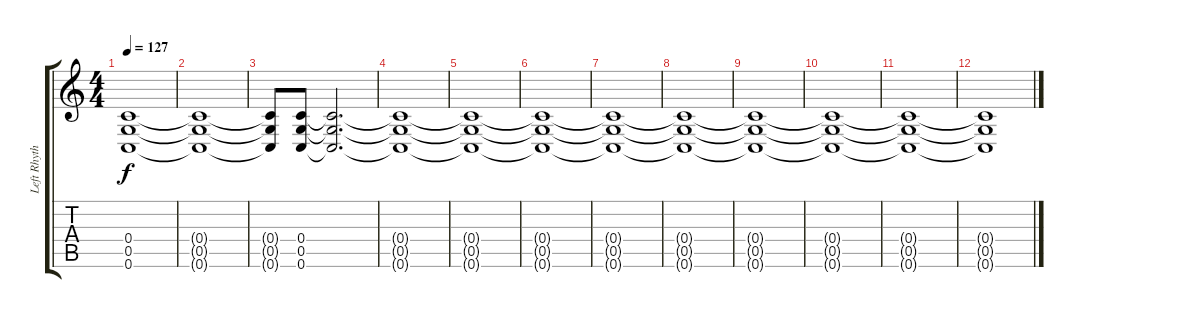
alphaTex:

\track ("Left Rhythm" "Left Rhyth") {instrument distortionguitar}
\staff {score tabs}
\tuning (D4 A3 F3 C3 G2 C2) {hide}
\ts (4 4)
\tempo 127
\clef g2
\ks c
(0.4 0.5 0.6).1{dy f} |
(0.4{t} 0.5{t} 0.6{t}).1 |
(0.4{t} 0.5{t} 0.6{t}).8 (0.4 0.5 0.6).8 (0.4{t} 0.5{t} 0.6{t}).2{d} |
(0.4{t} 0.5{t} 0.6{t}).1 |
(0.4{t} 0.5{t} 0.6{t}).1{volume 8} |
(0.4{t} 0.5{t} 0.6{t}).1 |
(0.4{t} 0.5{t} 0.6{t}).1 |
(0.4{t} 0.5{t} 0.6{t}).1 |
(0.4{t} 0.5{t} 0.6{t}).1 |
(0.4{t} 0.5{t} 0.6{t}).1{volume 0} |
(0.4{t} 0.5{t} 0.6{t}).1 |
(0.4{t} 0.5{t} 0.6{t}).1
